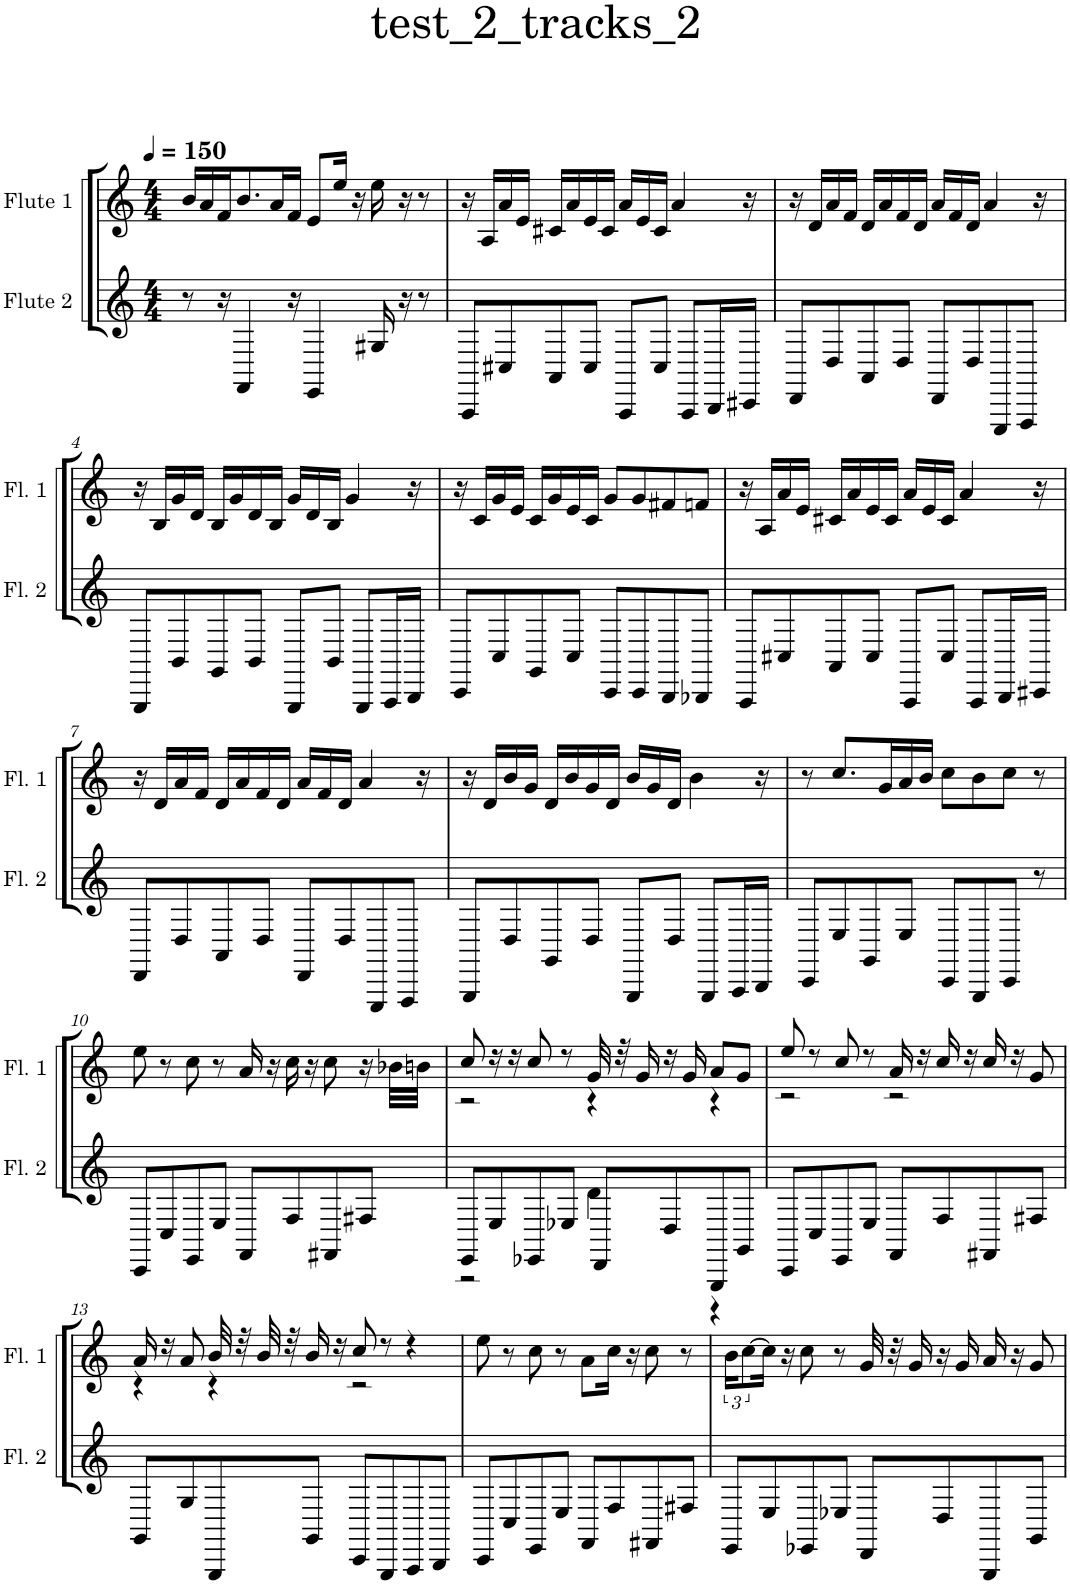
**kern	**kern
*part2	*part1
*staff2	*staff1
*I"Flute 2	*I"Flute 1
*I'Fl. 2	*I'Fl. 1
*clefG2	*clefG2
*k[]	*k[]
*M4/4	*M4/4
*MM150	*MM150
=1	=1
8r	16b/LL
.	16a/
16r	16f/J
4FF/	8.b/
.	16a/L
16r	16f/JJ
4EE/	8e/L
.	16ee/Jk
.	16r
16G#X/	16ee\
16r	16r
8r	8r
=2	=2
8AAA/L	16r
.	16A/LL
8C#X/	16a/
.	16e/JJ
8AA/	16c#X/LL
.	16a/
8C#/J	16e/
.	16c#/JJ
8AAA/L	16a/LL
.	16e/
8C#/J	16c#/JJ
.	4a/
8AAA/L	.
16BBB/L	.
16CC#X/JJ	16r
=3	=3
8DD/L	16r
.	16d/LL
8D/	16a/
.	16f/JJ
8AA/	16d/LL
.	16a/
8D/J	16f/
.	16d/JJ
8DD/L	16a/LL
.	16f/
8D/	16d/JJ
.	4a/
8EEE/	.
8FFF/J	.
.	16r
!!LO:LB:g=z
=4	=4
8GGG/L	16r
.	16B/LL
8BB/	16g/
.	16d/JJ
8GG/	16B/LL
.	16g/
8BB/J	16d/
.	16B/JJ
8GGG/L	16g/LL
.	16d/
8BB/J	16B/JJ
.	4g/
8GGG/L	.
16AAA/L	.
16BBB/JJ	16r
=5	=5
8CC/L	16r
.	16c/LL
8C/	16g/
.	16e/JJ
8GG/	16c/LL
.	16g/
8C/J	16e/
.	16c/JJ
8CC/L	8g/L
8CC/	8g/
8BBB/	8f#X/
8BBB-X/J	8fn/J
=6	=6
8AAA/L	16r
.	16A/LL
8C#X/	16a/
.	16e/JJ
8AA/	16c#X/LL
.	16a/
8C#/J	16e/
.	16c#/JJ
8AAA/L	16a/LL
.	16e/
8C#/J	16c#/JJ
.	4a/
8AAA/L	.
16BBB/L	.
16CC#X/JJ	16r
!!LO:LB:g=z
=7	=7
8DD/L	16r
.	16d/LL
8D/	16a/
.	16f/JJ
8AA/	16d/LL
.	16a/
8D/J	16f/
.	16d/JJ
8DD/L	16a/LL
.	16f/
8D/	16d/JJ
.	4a/
8EEE/	.
8FFF/J	.
.	16r
=8	=8
8GGG/L	16r
.	16d/LL
8D/	16b/
.	16g/JJ
8GG/	16d/LL
.	16b/
8D/J	16g/
.	16d/JJ
8GGG/L	16b/LL
.	16g/
8D/J	16d/JJ
.	4b\
8GGG/L	.
16AAA/L	.
16BBB/JJ	16r
=9	=9
8CC/L	8r
8E/	8.cc/L
8GG/	.
.	16g/L
8E/J	16a/
.	16b/JJ
8CC/L	8cc\L
8GGG/	8b\
8CC/J	8cc\J
8r	8r
!!LO:LB:g=z
=10	=10
8CC/L	8ee\
8C/	8r
8EE/	8cc\
8E/J	8r
8FF/L	16a/
.	16r
8F/	16cc\
.	16r
8FF#X/	8cc\
8F#X/J	16r
.	32b-X\LLL
.	32bn\JJJ
=11	=11
*^	*^
8EE/L	2r	8cc/	2r
8E/	.	16r	.
.	.	16r	.
8EE-X/	.	8cc/	.
8E-X/J	.	8r	.
8DD/L	4d\	32g/	4r
.	.	32r	.
.	.	16g/	.
8D/	.	16r	.
.	.	16g/	.
8GGG/	4r	8a/L	4r
8GG/J	.	8g/J	.
*v	*v	*	*
=12	=12	=12
8CC/L	8ee/	2r
8C/	8r	.
8EE/	8cc/	.
8E/J	8r	.
8FF/L	16a/	2r
.	16r	.
8F/	16cc/	.
.	16r	.
8FF#X/	16cc/	.
.	16r	.
8F#X/J	8g/	.
!!LO:LB:g=z	!!
=13	=13	=13
8GG/L	16a/	4r
.	16r	.
8G/	8a/	.
8GGG/	32b/	4r
.	32r	.
.	32b/	.
.	32r	.
8GG/J	16b/	.
.	16r	.
8CC/L	8cc/	2r
8GGG/	8r	.
8AAA/	4r	.
8BBB/J	.	.
*	*v	*v
=14	=14
8CC/L	8ee\
8C/	8r
8EE/	8cc\
8E/J	8r
8FF/L	8a\L
8F/	16cc\Jk
.	16r
8FF#X/	8cc\
8F#X/J	8r
=15	=15
8EE/L	24b\KL
.	[12cc\
8E/	16cc\Jk]
.	16r
8EE-X/	8cc\
8E-X/J	8r
8DD/L	32g/
.	32r
.	16g/
8D/	16r
.	16g/
8GGG/	16a/
.	16r
8GG/J	8g/
=	=
*-	*-
